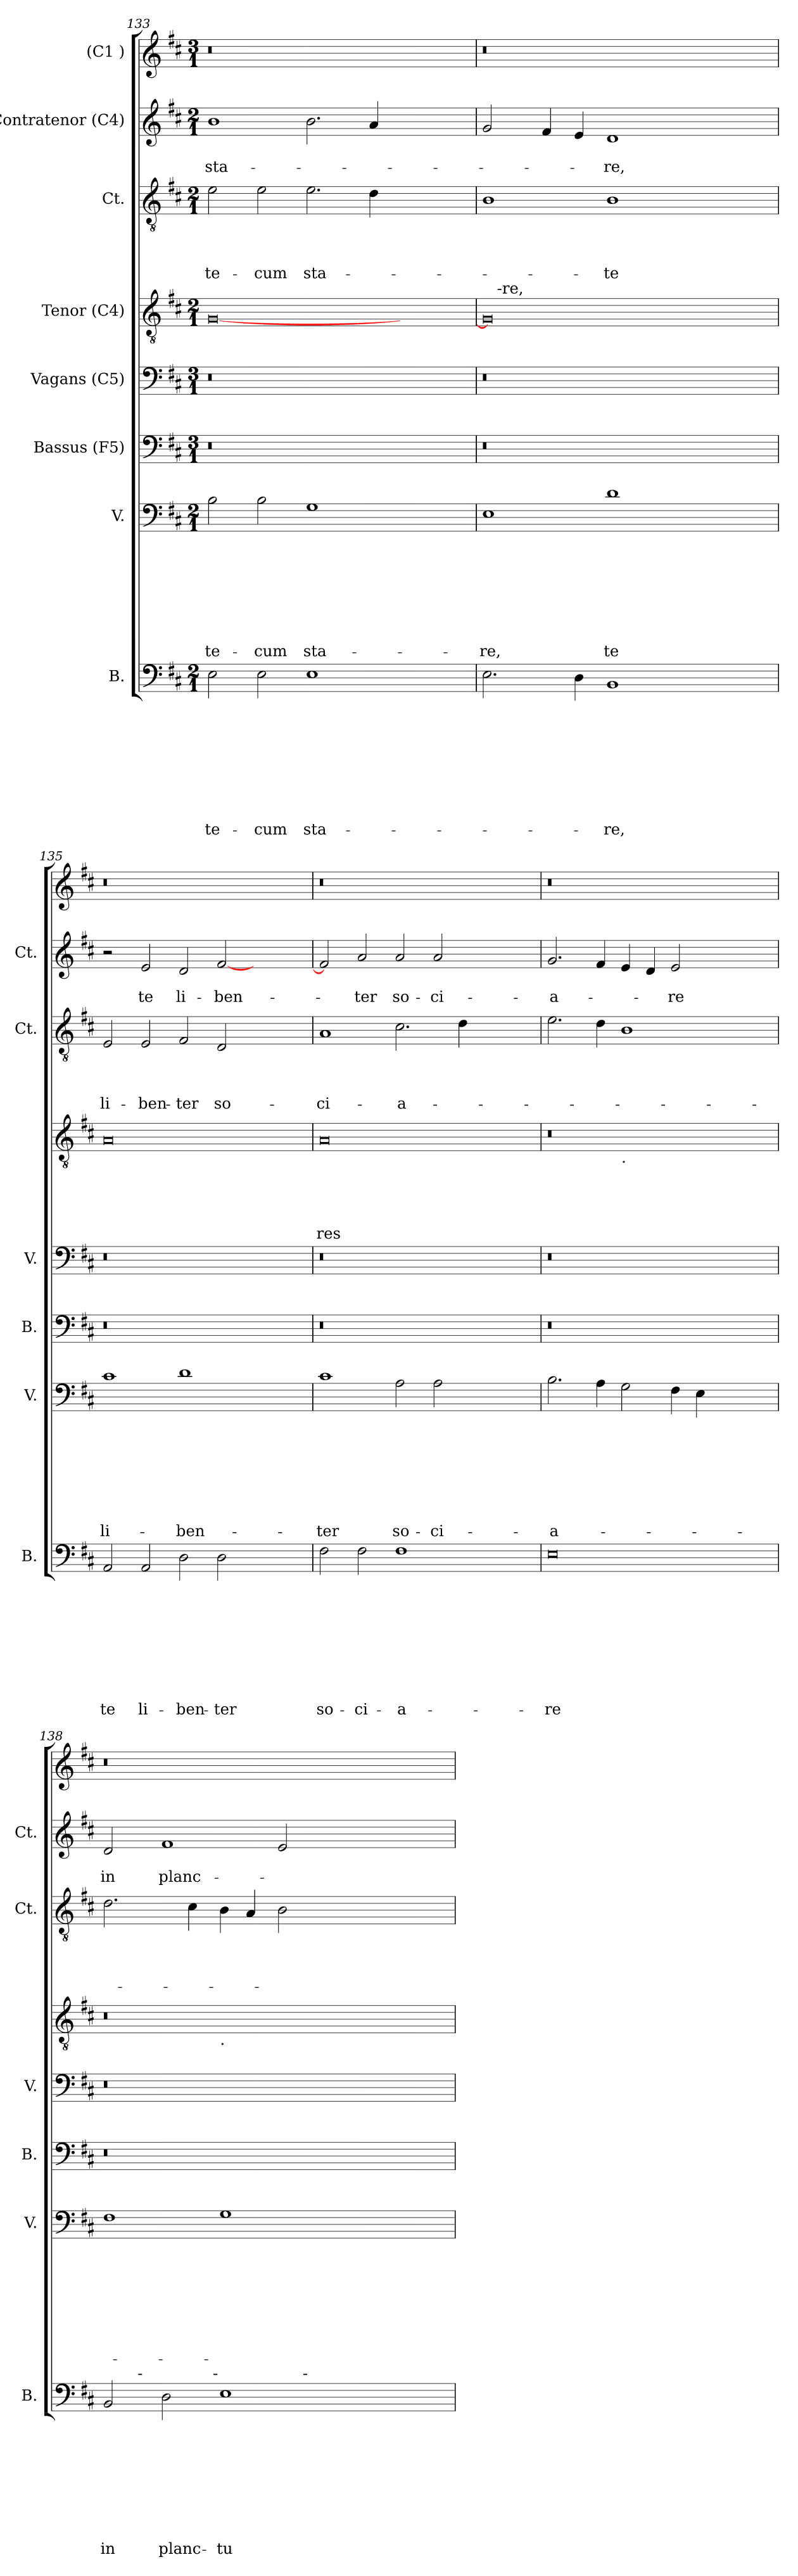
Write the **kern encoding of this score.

**kern	**text	**text	**text	**text	**text	**text	**text	**text	**text	**kern	**text	**text	**text	**text	**text	**text	**text	**text	**kern	**kern	**kern	**text	**text	**text	**text	**text	**kern	**text	**text	**text	**text	**kern	**text	**text	**kern
*part8	*part8	*part8	*part8	*part8	*part8	*part8	*part8	*part8	*part8	*part7	*part7	*part7	*part7	*part7	*part7	*part7	*part7	*part7	*part6	*part5	*part4	*part4	*part4	*part4	*part4	*part4	*part3	*part3	*part3	*part3	*part3	*part2	*part2	*part2	*part1
*staff8	*staff8	*staff8	*staff8	*staff8	*staff8	*staff8	*staff8	*staff8	*staff8	*staff7	*staff7	*staff7	*staff7	*staff7	*staff7	*staff7	*staff7	*staff7	*staff6	*staff5	*staff4	*staff4	*staff4	*staff4	*staff4	*staff4	*staff3	*staff3	*staff3	*staff3	*staff3	*staff2	*staff2	*staff2	*staff1
*I"B.	*	*	*	*	*	*	*	*	*	*I"V.	*	*	*	*	*	*	*	*	*I"Bassus (F5)	*I"Vagans (C5)	*I"Tenor (C4)	*	*	*	*	*	*I"Ct.	*	*	*	*	*I"Contratenor (C4)	*	*	*I"(C1 )
*I'B.	*	*	*	*	*	*	*	*	*	*I'V.	*	*	*	*	*	*	*	*	*I'B.	*I'V.	*	*	*	*	*	*	*I'Ct.	*	*	*	*	*I'Ct.	*	*	*
*clefF4	*	*	*	*	*	*	*	*	*	*clefF4	*	*	*	*	*	*	*	*	*clefF4	*clefF4	*clefGv2	*	*	*	*	*	*clefGv2	*	*	*	*	*clefG2	*	*	*clefG2
*k[f#c#]	*	*	*	*	*	*	*	*	*	*k[f#c#]	*	*	*	*	*	*	*	*	*k[f#c#]	*k[f#c#]	*k[f#c#]	*	*	*	*	*	*k[f#c#]	*	*	*	*	*k[f#c#]	*	*	*k[f#c#]
*D:	*	*	*	*	*	*	*	*	*	*D:	*	*	*	*	*	*	*	*	*D:	*D:	*D:	*	*	*	*	*	*D:	*	*	*	*	*D:	*	*	*D:
*M2/1	*	*	*	*	*	*	*	*	*	*M2/1	*	*	*	*	*	*	*	*	*M3/1	*M3/1	*M2/1	*	*	*	*	*	*M2/1	*	*	*	*	*M2/1	*	*	*M3/1
=133	=133	=133	=133	=133	=133	=133	=133	=133	=133	=133	=133	=133	=133	=133	=133	=133	=133	=133	=133	=133	=133	=133	=133	=133	=133	=133	=133	=133	=133	=133	=133	=133	=133	=133	=133
!	!	!	!	!	!	!	!	!	!LO:LY:b	!	!	!	!	!	!	!	!	!LO:LY:b	!	!	!	!	!	!	!	!	!	!	!	!	!LO:LY:b	!	!	!LO:LY:b	!
2E\	.	.	.	.	.	.	.	.	te-	2B\	.	.	.	.	.	.	.	te-	0.r	0.r	[<0G	.	.	.	.	.	2e\	.	.	.	te-	1b	.	sta-	0.r
!	!	!	!	!	!	!	!	!	!LO:LY:b	!	!	!	!	!	!	!	!	!LO:LY:b	!	!	!	!	!	!	!	!	!	!	!	!	!LO:LY:b	!	!	!	!
2E\	.	.	.	.	.	.	.	.	-cum	2B\	.	.	.	.	.	.	.	-cum	.	.	.	.	.	.	.	.	2e\	.	.	.	-cum	.	.	.	.
!	!	!	!	!	!	!	!	!	!LO:LY:b	!	!	!	!	!	!	!	!	!LO:LY:b	!	!	!	!	!	!	!	!	!	!	!	!	!LO:LY:b	!	!	!	!
1E	.	.	.	.	.	.	.	.	sta-	1G	.	.	.	.	.	.	.	sta-	.	.	.	.	.	.	.	.	2.e\	.	.	.	sta-	2.b\	.	.	.
.	.	.	.	.	.	.	.	.	.	.	.	.	.	.	.	.	.	.	.	.	.	.	.	.	.	.	4d\	.	.	.	.	4a/	.	.	.
1ryy	.	.	.	.	.	.	.	.	.	1ryy	.	.	.	.	.	.	.	.	.	.	1ryy	.	.	.	.	.	1ryy	.	.	.	.	1ryy	.	.	.
!!LO:LB:g=z
=134	=134	=134	=134	=134	=134	=134	=134	=134	=134	=134	=134	=134	=134	=134	=134	=134	=134	=134	=134	=134	=134	=134	=134	=134	=134	=134	=134	=134	=134	=134	=134	=134	=134	=134	=134
!	!	!	!	!	!	!	!	!	!	!	!	!	!	!	!	!	!	!LO:LY:b	!	!	!	!	!	!	!	!	!	!	!	!	!	!	!	!	!
*	*	*	*	*	*	*	*	*	*	*	*	*	*	*	*	*	*	*	*	*	*^	*	*	*	*	*	*	*	*	*	*	*	*	*	*
2.E\	.	.	.	.	.	.	.	.	.	1E	.	.	.	.	.	.	.	-re,	0.r	0.r	0G]	16ryy	.	.	.	.	.	1B	.	.	.	.	2g/	.	.	0.r
!	!	!	!	!	!	!	!	!	!	!	!	!	!	!	!	!	!	!	!	!	!	!LO:TX:a:t=-re,	!	!	!	!	!	!	!	!	!	!	!	!	!	!
.	.	.	.	.	.	.	.	.	.	.	.	.	.	.	.	.	.	.	.	.	.	1ryy	.	.	.	.	.	.	.	.	.	.	.	.	.	.
.	.	.	.	.	.	.	.	.	.	.	.	.	.	.	.	.	.	.	.	.	.	.	.	.	.	.	.	.	.	.	.	.	4f#/	.	.	.
4D\	.	.	.	.	.	.	.	.	.	.	.	.	.	.	.	.	.	.	.	.	.	.	.	.	.	.	.	.	.	.	.	.	4e/	.	.	.
!	!	!	!	!	!	!	!	!	!LO:LY:b	!	!	!	!	!	!	!	!	!LO:LY:b	!	!	!	!	!	!	!	!	!	!	!	!	!	!LO:LY:b	!	!	!LO:LY:b	!
1BB	.	.	.	.	.	.	.	.	-re,	1d	.	.	.	.	.	.	.	te	.	.	.	.	.	.	.	.	.	1B	.	.	.	-te	1d	.	-re,	.
.	.	.	.	.	.	.	.	.	.	.	.	.	.	.	.	.	.	.	.	.	.	1ryy	.	.	.	.	.	.	.	.	.	.	.	.	.	.
1ryy	.	.	.	.	.	.	.	.	.	1ryy	.	.	.	.	.	.	.	.	.	.	1ryy	.	.	.	.	.	.	1ryy	.	.	.	.	1ryy	.	.	.
.	.	.	.	.	.	.	.	.	.	.	.	.	.	.	.	.	.	.	.	.	.	2...ryy	.	.	.	.	.	.	.	.	.	.	.	.	.	.
=135	=135	=135	=135	=135	=135	=135	=135	=135	=135	=135	=135	=135	=135	=135	=135	=135	=135	=135	=135	=135	=135	=135	=135	=135	=135	=135	=135	=135	=135	=135	=135	=135	=135	=135	=135	=135
!	!	!	!	!	!	!	!	!	!LO:LY:b	!	!	!	!	!	!	!	!	!LO:LY:b:rj	!	!	!	!	!	!	!	!	!	!	!	!	!	!LO:LY:b	!	!	!	!
*	*	*	*	*	*	*	*	*	*	*	*	*	*	*	*	*	*	*	*	*	*v	*v	*	*	*	*	*	*	*	*	*	*	*	*	*	*
2AA/	.	.	.	.	.	.	.	.	te	1c#	.	.	.	.	.	.	.	li-	0.r	0.r	0A	.	.	.	.	.	2E/	.	.	.	li-	2r	.	.	0.r
!	!	!	!	!	!	!	!	!	!LO:LY:b	!	!	!	!	!	!	!	!	!	!	!	!	!	!	!	!	!	!	!	!	!	!LO:LY:b	!	!	!LO:LY:b	!
2AA/	.	.	.	.	.	.	.	.	li-	.	.	.	.	.	.	.	.	.	.	.	.	.	.	.	.	.	2E/	.	.	.	-ben-	2e/	.	te	.
!	!	!	!	!	!	!	!	!	!LO:LY:b	!	!	!	!	!	!	!	!	!LO:LY:b	!	!	!	!	!	!	!	!	!	!	!	!	!LO:LY:b	!	!	!LO:LY:b	!
2D\	.	.	.	.	.	.	.	.	-ben-	1d	.	.	.	.	.	.	.	-ben-	.	.	.	.	.	.	.	.	2F#/	.	.	.	-ter	2d/	.	li-	.
!	!	!	!	!	!	!	!	!	!LO:LY:b	!	!	!	!	!	!	!	!	!	!	!	!	!	!	!	!	!	!	!	!	!	!LO:LY:b	!	!	!LO:LY:b	!
2D\	.	.	.	.	.	.	.	.	-ter	.	.	.	.	.	.	.	.	.	.	.	.	.	.	.	.	.	2D/	.	.	.	so-	[<2f#/	.	-ben-	.
1ryy	.	.	.	.	.	.	.	.	.	1ryy	.	.	.	.	.	.	.	.	.	.	1ryy	.	.	.	.	.	1ryy	.	.	.	.	1ryy	.	.	.
=136	=136	=136	=136	=136	=136	=136	=136	=136	=136	=136	=136	=136	=136	=136	=136	=136	=136	=136	=136	=136	=136	=136	=136	=136	=136	=136	=136	=136	=136	=136	=136	=136	=136	=136	=136
!	!	!	!	!	!	!	!	!	!LO:LY:b	!	!	!	!	!	!	!	!	!LO:LY:b	!	!	!	!	!	!	!	!LO:LY:b:rj	!	!	!	!	!LO:LY:b	!	!	!	!
2F#\	.	.	.	.	.	.	.	.	so-	1c#	.	.	.	.	.	.	.	-ter	0.r	0.r	0A	.	.	.	.	-res	1A	.	.	.	-ci-	2f#/]	.	.	0.r
!	!	!	!	!	!	!	!	!	!LO:LY:b	!	!	!	!	!	!	!	!	!	!	!	!	!	!	!	!	!	!	!	!	!	!	!	!	!LO:LY:b	!
2F#\	.	.	.	.	.	.	.	.	-ci-	.	.	.	.	.	.	.	.	.	.	.	.	.	.	.	.	.	.	.	.	.	.	2a/	.	-ter	.
!	!	!	!	!	!	!	!	!	!LO:LY:b:rj	!	!	!	!	!	!	!	!	!LO:LY:b	!	!	!	!	!	!	!	!	!	!	!	!	!LO:LY:b	!	!	!LO:LY:b	!
1F#	.	.	.	.	.	.	.	.	-a-	2A\	.	.	.	.	.	.	.	so-	.	.	.	.	.	.	.	.	2.c#\	.	.	.	-a-	2a/	.	so-	.
!	!	!	!	!	!	!	!	!	!	!	!	!	!	!	!	!	!	!LO:LY:b	!	!	!	!	!	!	!	!	!	!	!	!	!	!	!	!LO:LY:b	!
.	.	.	.	.	.	.	.	.	.	2A\	.	.	.	.	.	.	.	-ci-	.	.	.	.	.	.	.	.	.	.	.	.	.	2a/	.	-ci-	.
.	.	.	.	.	.	.	.	.	.	.	.	.	.	.	.	.	.	.	.	.	.	.	.	.	.	.	4d\	.	.	.	.	.	.	.	.
1ryy	.	.	.	.	.	.	.	.	.	1ryy	.	.	.	.	.	.	.	.	.	.	1ryy	.	.	.	.	.	1ryy	.	.	.	.	1ryy	.	.	.
=137	=137	=137	=137	=137	=137	=137	=137	=137	=137	=137	=137	=137	=137	=137	=137	=137	=137	=137	=137	=137	=137	=137	=137	=137	=137	=137	=137	=137	=137	=137	=137	=137	=137	=137	=137
!	!	!	!	!	!	!	!	!	!LO:LY:b:rj	!	!	!	!	!	!	!	!	!LO:LY:b	!	!	!	!	!	!	!	!	!	!	!	!	!	!	!	!LO:LY:b	!
*	*	*	*	*	*	*	*	*	*	*	*	*	*	*	*	*	*	*	*	*	*^	*	*	*	*	*	*	*	*	*	*	*	*	*	*
0E	.	.	.	.	.	.	.	.	-re	2.B\	.	.	.	.	.	.	.	-a-	0.r	0.r	0r	1ryy	.	.	.	.	.	2.e\	.	.	.	.	2.g/	.	-a-	0.r
.	.	.	.	.	.	.	.	.	.	4A\	.	.	.	.	.	.	.	.	.	.	.	.	.	.	.	.	.	4d\	.	.	.	.	4f#/	.	.	.
!	!	!	!	!	!	!	!	!	!	!	!	!	!	!	!	!	!	!	!	!	!	!LO:TX:b:t=.	!	!	!	!	!	!	!	!	!	!	!	!	!	!
.	.	.	.	.	.	.	.	.	.	2G\	.	.	.	.	.	.	.	.	.	.	.	0ryy	.	.	.	.	.	1B	.	.	.	.	4e/	.	.	.
.	.	.	.	.	.	.	.	.	.	.	.	.	.	.	.	.	.	.	.	.	.	.	.	.	.	.	.	.	.	.	.	.	4d/	.	.	.
!	!	!	!	!	!	!	!	!	!	!	!	!	!	!	!	!	!	!	!	!	!	!	!	!	!	!	!	!	!	!	!	!	!	!	!LO:LY:b	!
.	.	.	.	.	.	.	.	.	.	4F#\	.	.	.	.	.	.	.	.	.	.	.	.	.	.	.	.	.	.	.	.	.	.	2e/	.	-re	.
.	.	.	.	.	.	.	.	.	.	4E\	.	.	.	.	.	.	.	.	.	.	.	.	.	.	.	.	.	.	.	.	.	.	.	.	.	.
1ryy	.	.	.	.	.	.	.	.	.	1ryy	.	.	.	.	.	.	.	.	.	.	1ryy	.	.	.	.	.	.	1ryy	.	.	.	.	1ryy	.	.	.
!!LO:PB:g=z
=138	=138	=138	=138	=138	=138	=138	=138	=138	=138	=138	=138	=138	=138	=138	=138	=138	=138	=138	=138	=138	=138	=138	=138	=138	=138	=138	=138	=138	=138	=138	=138	=138	=138	=138	=138	=138
!	!	!	!	!	!	!	!	!	!LO:LY:b	!	!	!	!	!	!	!	!	!	!	!	!	!	!	!	!	!	!	!	!	!	!	!	!	!	!LO:LY:b	!
*^	*	*	*	*	*	*	*	*	*	*	*	*	*	*	*	*	*	*	*	*	*	*	*	*	*	*	*	*	*	*	*	*	*	*	*	*
*	*^	*	*	*	*	*	*	*	*	*	*	*	*	*	*	*	*	*	*	*	*	*	*	*	*	*	*	*	*	*	*	*	*	*	*	*	*
*	*	*^	*	*	*	*	*	*	*	*	*	*	*	*	*	*	*	*	*	*	*	*	*	*	*	*	*	*	*	*	*	*	*	*	*	*	*	*
2BB/	4ryy	2ryy	1ryy	.	.	.	.	.	.	.	.	in	1F#	.	.	.	.	.	.	.	.	0.r	0.r	0r	1ryy	.	.	.	.	.	2.d\	.	.	.	.	2d/	.	in	0.r
.	32ryy	.	.	.	.	.	.	.	.	.	.	.	.	.	.	.	.	.	.	.	.	.	.	.	.	.	.	.	.	.	.	.	.	.	.	.	.	.	.
!	!LO:TX:a:t=-	!	!	!	!	!	!	!	!	!	!	!	!	!	!	!	!	!	!	!	!	!	!	!	!	!	!	!	!	!	!	!	!	!	!	!	!	!	!
.	1ryy	.	.	.	.	.	.	.	.	.	.	.	.	.	.	.	.	.	.	.	.	.	.	.	.	.	.	.	.	.	.	.	.	.	.	.	.	.	.
!	!	!	!	!	!	!	!	!	!	!	!	!LO:LY:b	!	!	!	!	!	!	!	!	!	!	!	!	!	!	!	!	!	!	!	!	!	!	!	!	!	!LO:LY:b	!
2D\	.	4...ryy	.	.	.	.	.	.	.	.	.	planc-	.	.	.	.	.	.	.	.	.	.	.	.	.	.	.	.	.	.	.	.	.	.	.	1f#	.	planc-	.
.	.	.	.	.	.	.	.	.	.	.	.	.	.	.	.	.	.	.	.	.	.	.	.	.	.	.	.	.	.	.	4c#\	.	.	.	.	.	.	.	.
!	!	!LO:TX:a:t=-	!	!	!	!	!	!	!	!	!	!	!	!	!	!	!	!	!	!	!	!	!	!	!	!	!	!	!	!	!	!	!	!	!	!	!	!	!
.	.	1ryy	.	.	.	.	.	.	.	.	.	.	.	.	.	.	.	.	.	.	.	.	.	.	.	.	.	.	.	.	.	.	.	.	.	.	.	.	.
!	!	!	!	!	!	!	!	!	!	!	!	!	!	!	!	!	!	!	!	!	!	!	!	!	!LO:TX:b:t=.	!	!	!	!	!	!	!	!	!	!	!	!	!	!
!	!	!	!	!	!	!	!	!	!	!	!	!LO:LY:b	!	!	!	!	!	!	!	!	!	!	!	!	!	!	!	!	!	!	!	!	!	!	!	!	!	!	!
1E	.	.	2ryy	.	.	.	.	.	.	.	.	-tu	1G	.	.	.	.	.	.	.	.	.	.	.	0ryy	.	.	.	.	.	4B\	.	.	.	.	.	.	.	.
.	.	.	.	.	.	.	.	.	.	.	.	.	.	.	.	.	.	.	.	.	.	.	.	.	.	.	.	.	.	.	4A/	.	.	.	.	.	.	.	.
.	1ryy	.	.	.	.	.	.	.	.	.	.	.	.	.	.	.	.	.	.	.	.	.	.	.	.	.	.	.	.	.	.	.	.	.	.	.	.	.	.
.	.	.	8ryy	.	.	.	.	.	.	.	.	.	.	.	.	.	.	.	.	.	.	.	.	.	.	.	.	.	.	.	2B\	.	.	.	.	2e/	.	.	.
.	.	.	32ryy	.	.	.	.	.	.	.	.	.	.	.	.	.	.	.	.	.	.	.	.	.	.	.	.	.	.	.	.	.	.	.	.	.	.	.	.
!	!	!	!LO:TX:a:t=-	!	!	!	!	!	!	!	!	!	!	!	!	!	!	!	!	!	!	!	!	!	!	!	!	!	!	!	!	!	!	!	!	!	!	!	!
.	.	.	1ryy	.	.	.	.	.	.	.	.	.	.	.	.	.	.	.	.	.	.	.	.	.	.	.	.	.	.	.	.	.	.	.	.	.	.	.	.
.	.	1ryy	.	.	.	.	.	.	.	.	.	.	.	.	.	.	.	.	.	.	.	.	.	.	.	.	.	.	.	.	.	.	.	.	.	.	.	.	.
1ryy	.	.	.	.	.	.	.	.	.	.	.	.	1ryy	.	.	.	.	.	.	.	.	.	.	1ryy	.	.	.	.	.	.	1ryy	.	.	.	.	1ryy	.	.	.
.	2ryy	.	.	.	.	.	.	.	.	.	.	.	.	.	.	.	.	.	.	.	.	.	.	.	.	.	.	.	.	.	.	.	.	.	.	.	.	.	.
.	.	.	4ryy	.	.	.	.	.	.	.	.	.	.	.	.	.	.	.	.	.	.	.	.	.	.	.	.	.	.	.	.	.	.	.	.	.	.	.	.
.	8..ryy	.	.	.	.	.	.	.	.	.	.	.	.	.	.	.	.	.	.	.	.	.	.	.	.	.	.	.	.	.	.	.	.	.	.	.	.	.	.
.	.	.	16.ryy	.	.	.	.	.	.	.	.	.	.	.	.	.	.	.	.	.	.	.	.	.	.	.	.	.	.	.	.	.	.	.	.	.	.	.	.
.	.	32ryy	.	.	.	.	.	.	.	.	.	.	.	.	.	.	.	.	.	.	.	.	.	.	.	.	.	.	.	.	.	.	.	.	.	.	.	.	.
*v	*v	*v	*v	*	*	*	*	*	*	*	*	*	*	*	*	*	*	*	*	*	*	*	*	*v	*v	*	*	*	*	*	*	*	*	*	*	*	*	*	*
=	=	=	=	=	=	=	=	=	=	=	=	=	=	=	=	=	=	=	=	=	=	=	=	=	=	=	=	=	=	=	=	=	=	=	=
*-	*-	*-	*-	*-	*-	*-	*-	*-	*-	*-	*-	*-	*-	*-	*-	*-	*-	*-	*-	*-	*-	*-	*-	*-	*-	*-	*-	*-	*-	*-	*-	*-	*-	*-	*-
